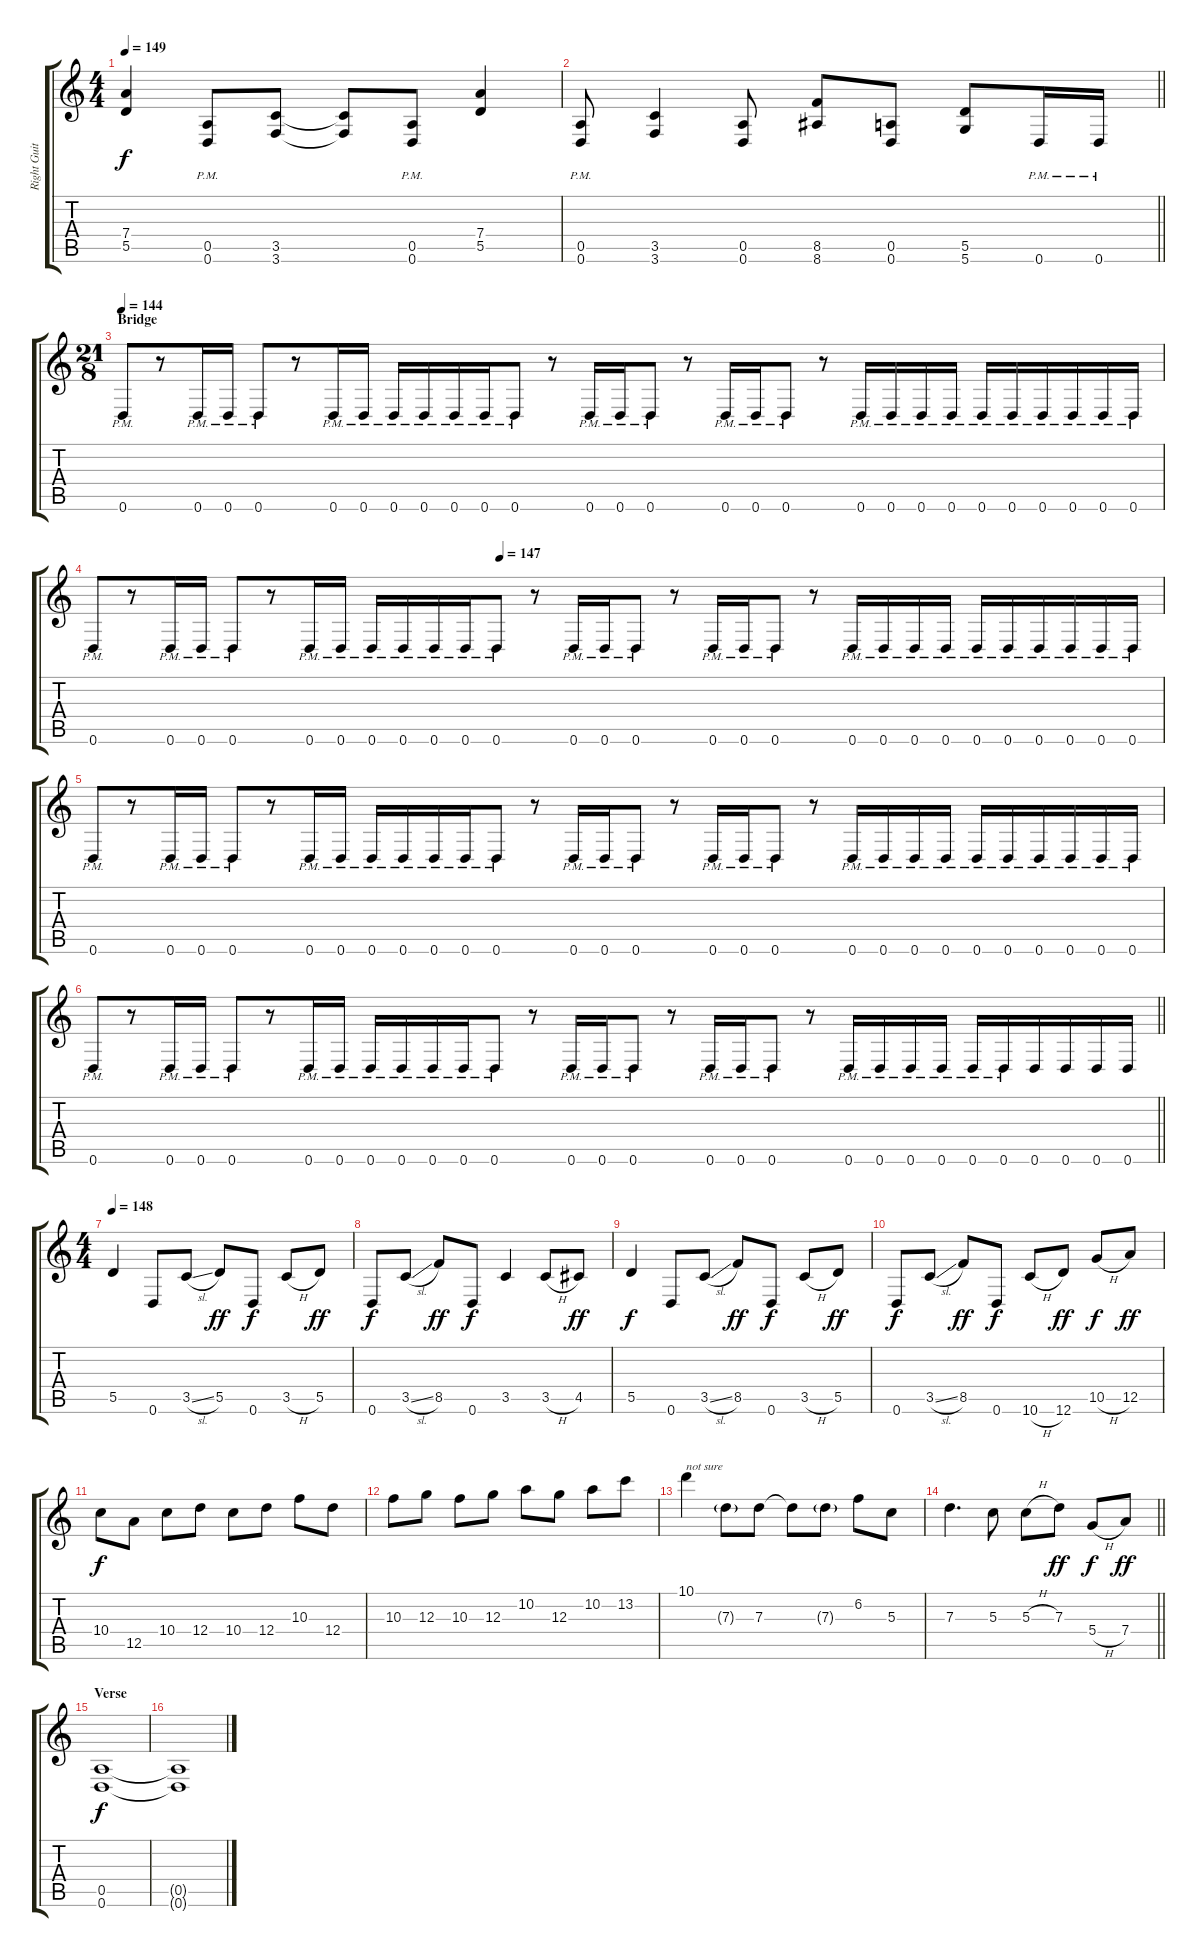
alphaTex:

\track ("Right Guitar" "Right Guit") {instrument distortionguitar}
\staff {score tabs}
\tuning (E4 B3 G3 D3 A2 D2) {hide}
\ts (4 4)
\tempo 149
\clef g2
\ks c
(7.4 5.5).4{dy f} (0.5{pm} 0.6{pm}).8 (3.5 3.6).8 (3.5{t} 3.6{t}).8 (0.5{pm} 0.6{pm}).8 (7.4 5.5).4 |
\barLineRight lightlight
(0.5{pm} 0.6{pm}).8 (3.5 3.6).4 (0.5 0.6).8 (8.5 8.6).8 (0.5 0.6).8 (5.5 5.6).8 0.6{pm}.16 0.6{pm}.16 |
\ts (21 8)
\section ("" "Bridge")
\tempo 144
0.6{pm}.8 r.8 0.6{pm}.16 0.6{pm}.16 0.6{pm}.8 r.8 0.6{pm}.16 0.6{pm}.16 0.6{pm}.16 0.6{pm}.16 0.6{pm}.16 0.6{pm}.16 0.6{pm}.8 r.8 0.6{pm}.16 0.6{pm}.16 0.6{pm}.8 r.8 0.6{pm}.16 0.6{pm}.16 0.6{pm}.8 r.8 0.6{pm}.16 0.6{pm}.16 0.6{pm}.16 0.6{pm}.16 0.6{pm}.16 0.6{pm}.16 0.6{pm}.16 0.6{pm}.16 0.6{pm}.16 0.6{pm}.16 |
\tempo (147 0.38095238095238093)
0.6{pm}.8 r.8 0.6{pm}.16 0.6{pm}.16 0.6{pm}.8 r.8 0.6{pm}.16 0.6{pm}.16 0.6{pm}.16 0.6{pm}.16 0.6{pm}.16 0.6{pm}.16 0.6{pm}.8 r.8 0.6{pm}.16 0.6{pm}.16 0.6{pm}.8 r.8 0.6{pm}.16 0.6{pm}.16 0.6{pm}.8 r.8 0.6{pm}.16 0.6{pm}.16 0.6{pm}.16 0.6{pm}.16 0.6{pm}.16 0.6{pm}.16 0.6{pm}.16 0.6{pm}.16 0.6{pm}.16 0.6{pm}.16 |
0.6{pm}.8 r.8 0.6{pm}.16 0.6{pm}.16 0.6{pm}.8 r.8 0.6{pm}.16 0.6{pm}.16 0.6{pm}.16 0.6{pm}.16 0.6{pm}.16 0.6{pm}.16 0.6{pm}.8 r.8 0.6{pm}.16 0.6{pm}.16 0.6{pm}.8 r.8 0.6{pm}.16 0.6{pm}.16 0.6{pm}.8 r.8 0.6{pm}.16 0.6{pm}.16 0.6{pm}.16 0.6{pm}.16 0.6{pm}.16 0.6{pm}.16 0.6{pm}.16 0.6{pm}.16 0.6{pm}.16 0.6{pm}.16 |
\barLineRight lightlight
0.6{pm}.8 r.8 0.6{pm}.16 0.6{pm}.16 0.6{pm}.8 r.8 0.6{pm}.16 0.6{pm}.16 0.6{pm}.16 0.6{pm}.16 0.6{pm}.16 0.6{pm}.16 0.6{pm}.8 r.8 0.6{pm}.16 0.6{pm}.16 0.6{pm}.8 r.8 0.6{pm}.16 0.6{pm}.16 0.6{pm}.8 r.8 0.6{pm}.16 0.6{pm}.16 0.6{pm}.16 0.6{pm}.16 0.6{pm}.16 0.6{pm}.16 0.6.16 0.6.16 0.6.16 0.6.16 |
\ts (4 4)
\section ("" "")
\tempo 148
5.5.4 0.6.8 3.5{sl}.8 5.5.8{dy ff} 0.6.8{dy f} 3.5{h}.8 5.5.8{dy ff} |
0.6.8{dy f} 3.5{sl}.8 8.5.8{dy ff} 0.6.8{dy f} 3.5.4 3.5{h}.8 4.5.8{dy ff} |
5.5.4{dy f} 0.6.8 3.5{sl}.8 8.5.8{dy ff} 0.6.8{dy f} 3.5{h}.8 5.5.8{dy ff} |
0.6.8{dy f} 3.5{sl}.8 8.5.8{dy ff} 0.6.8{dy f} 10.6{h}.8 12.6.8{dy ff} 10.5{h}.8{dy f} 12.5.8{dy ff} |
10.4.8{dy f} 12.5.8 10.4.8 12.4.8 10.4.8 12.4.8 10.3.8 12.4.8 |
10.3.8 12.3.8 10.3.8 12.3.8 10.2.8 12.3.8 10.2.8 13.2.8 |
10.1.4{txt "not sure"} 7.3{g}.8 7.3.8 7.3{t}.8 7.3{g}.8 6.2.8 5.3.8 |
\barLineRight lightlight
7.3.4{d} 5.3.8 5.3{h}.8 7.3.8{dy ff} 5.4{h}.8{dy f} 7.4.8{dy ff} |
\section ("" "Verse")
(0.5 0.6).1{dy f volume 5} |
(0.5{t} 0.6{t}).1
